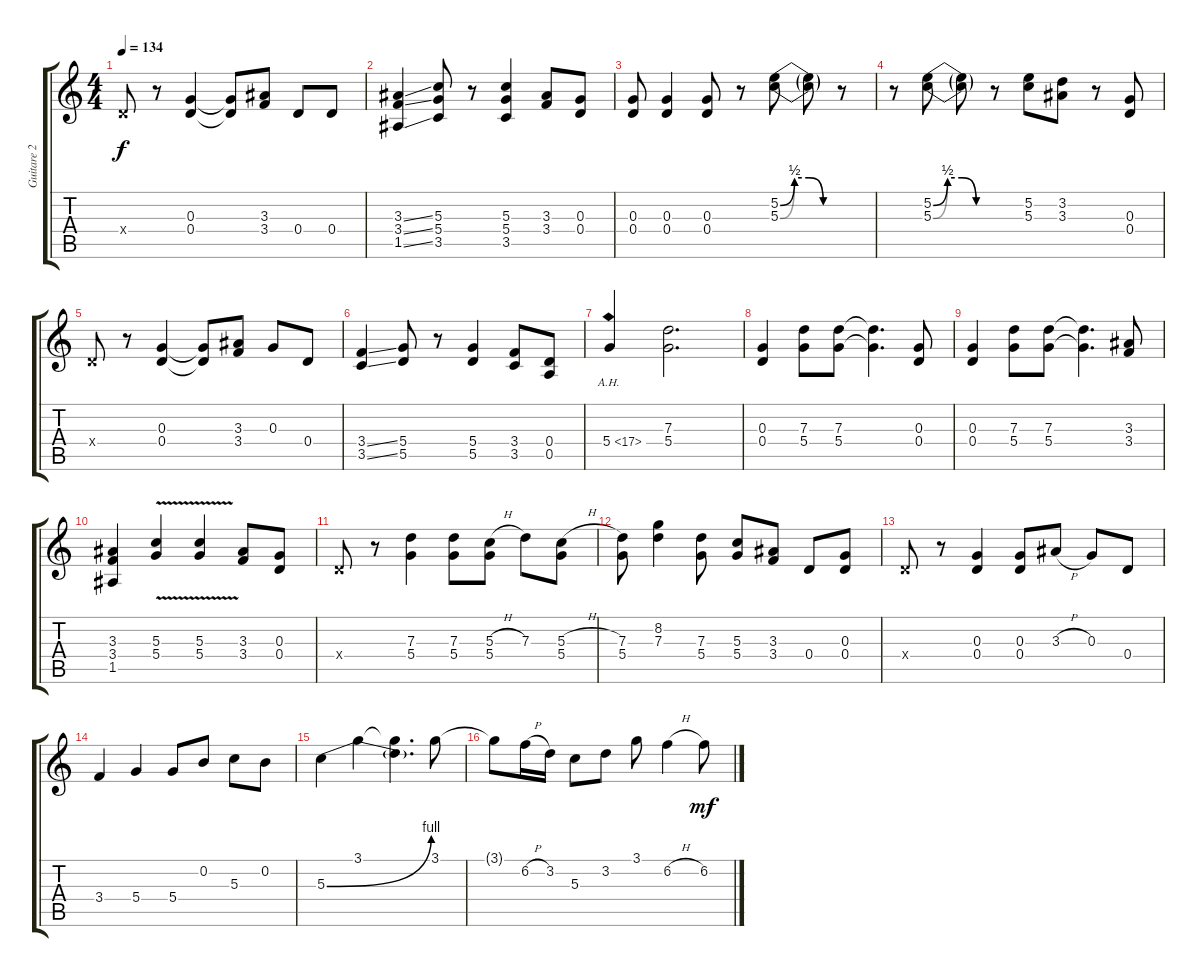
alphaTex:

\track ("Guitare 2" "Guitare 2") {instrument distortionguitar}
\staff {score tabs}
\tuning (E4 B3 G3 D3 A2 E2) {hide}
\ts (4 4)
\tempo 134
\clef g2
\ks c
0.4{x}.8{dy f} r.8 (0.3 0.4).4 (0.3{t} 0.4{t}).8 (3.3 3.4).8 0.4.8 0.4.8 |
(3.3{ss} 3.4{ss} 1.5{ss}).4 (5.3 5.4 3.5).8 r.8 (5.3 5.4 3.5).4 (3.3 3.4).8 (0.3 0.4).8 |
(0.3 0.4).8 (0.3 0.4).4 (0.3 0.4).8 r.8 (5.2{be (custom 0 0 15 2 30 2 45 0 60 0)} 5.3{be (custom 0 0 15 2 30 2 45 0 60 0)}).8 (5.2{t} 5.3{t}).8 r.8 |
r.8 (5.2{be (custom 0 0 15 2 30 2 45 0 60 0)} 5.3{be (custom 0 0 15 2 30 2 45 0 60 0)}).8 (5.2{t} 5.3{t}).8 r.8 (5.2 5.3).8 (3.2 3.3).8 r.8 (0.3 0.4).8 |
0.4{x}.8 r.8 (0.3 0.4).4 (0.3{t} 0.4{t}).8 (3.3 3.4).8 0.3.8 0.4.8 |
(3.4{ss} 3.5{ss}).4 (5.4 5.5).8 r.8 (5.4 5.5).4 (3.4 3.5).8 (0.4 0.5).8 |
5.4{ah 12}.4 (7.3 5.4).2{d} |
(0.3 0.4).4 (7.3 5.4).8 (7.3 5.4).8 (7.3{t} 5.4{t}).4{d} (0.3 0.4).8 |
(0.3 0.4).4 (7.3 5.4).8 (7.3 5.4).8 (7.3{t} 5.4{t}).4{d} (3.3 3.4).8 |
(3.3 3.4 1.5).4 (5.3{v} 5.4{v}).4 (5.3{v} 5.4{v}).4 (3.3 3.4).8 (0.3 0.4).8 |
0.4{x}.8 r.8 (7.3 5.4).4 (7.3 5.4).8 (5.3{h} 5.4).8 7.3.8 (5.3{h} 5.4).8 |
(7.3 5.4).8 (8.2 7.3).4 (7.3 5.4).8 (5.3 5.4).8 (3.3 3.4).8 0.4.8 (0.3 0.4).8 |
0.4{x}.8 r.8 (0.3 0.4).4 (0.3 0.4).8 3.3{h}.8 0.3.8 0.4.8 |
3.4.4 5.4.4 5.4.8 0.2.8 5.3.8 0.2.8 |
5.3{be (bend 0 0 60 4)}.4 3.1.4 (3.1{t} 5.3{t}).4{d} 3.1.8 |
3.1{t}.8 6.2{h}.16 3.2.16 5.3.8 3.2.8 3.1.8 6.2{h}.4 6.2{ss}.8{dy mf}
